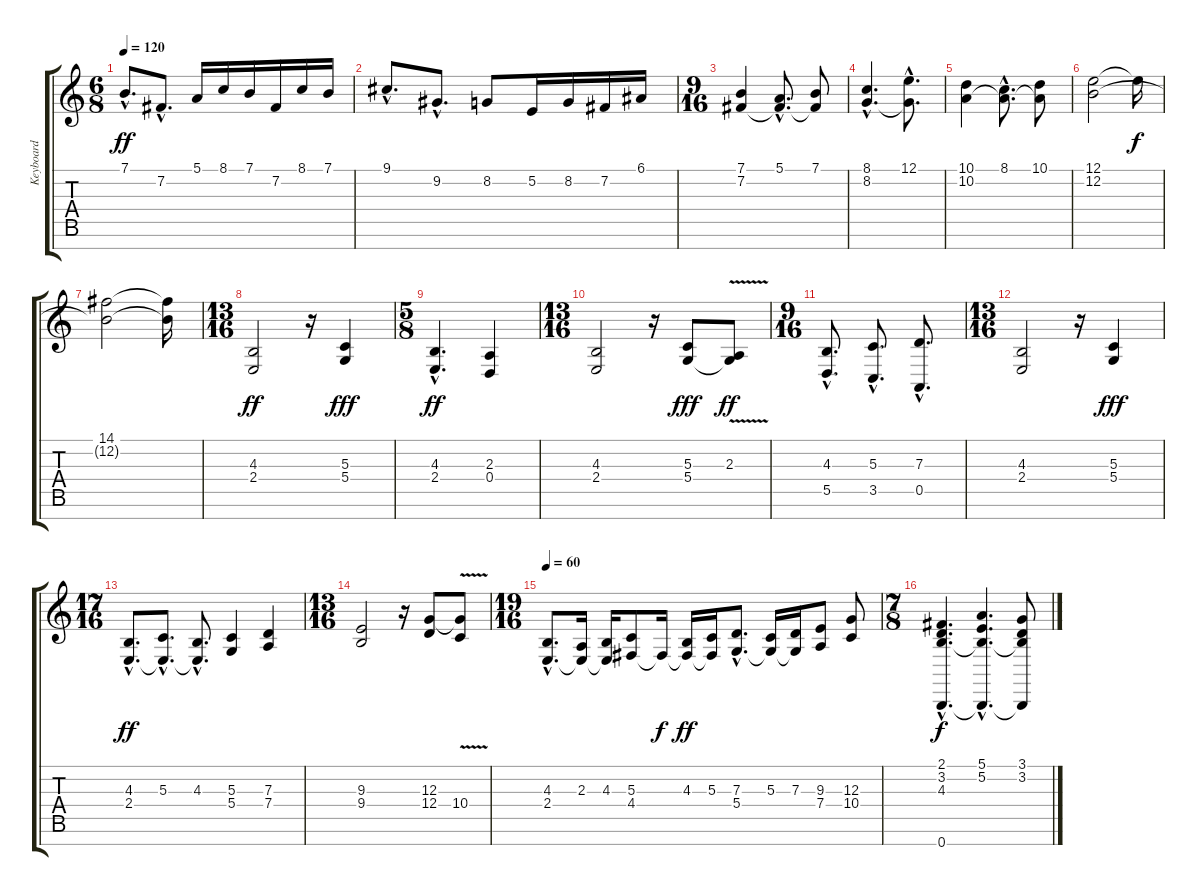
\track ("Keyboard" "Keyboard") {instrument stringensemble1}
\staff {score tabs}
\tuning (E4 B3 G3 D3 A2 E2 B1) {hide}
\ts (6 8)
\tempo 120
\clef g2
\ks c
7.1{hac}.8{d dy ff} 7.2{hac}.8{d} 5.1.16 8.1.16 7.1.16 7.2.16 8.1.16 7.1.16 |
9.1{hac}.8{d} 9.2{hac}.8{d} 8.2.8 5.2.16 8.2.16 7.2.16 6.1.16 |
\ts (9 16)
(7.1 7.2).4{volume 10} (5.1{hac} 7.2{hac t}).8{d} (7.1 7.2{t}).8 |
(8.1{hac} 8.2{hac}).4{d} (12.1{hac} 8.2{hac t}).8{d} |
(10.1 10.2).4 (8.1{hac} 10.2{hac t}).8{d} (10.1 10.2{t}).8 |
(12.1 12.2).2 12.1{t}.16{dy f} |
(14.1 12.2{t}).2 (14.1{t} 12.2{t}).16 |
\ts (13 16)
(4.3 2.4).2{dy ff volume 14} r.16 (5.3 5.4).4{dy fff} |
\ts (5 8)
(4.3{hac} 2.4{hac}).4{d dy ff} (2.3 0.4).4 |
\ts (13 16)
(4.3 2.4).2 r.16 (5.3 5.4).8{dy fff} (2.3{v} 5.4{t}).8{dy ff} |
\ts (9 16)
(4.3{hac} 5.5{hac}).8{d} (5.3{hac} 3.5{hac}).8{d} (7.3{hac} 0.5{hac}).8{d} |
\ts (13 16)
(4.3 2.4).2 r.16 (5.3 5.4).4{dy fff} |
\ts (17 16)
(4.3{hac} 2.4{hac}).8{d dy ff} (5.3{hac} 2.4{hac t}).8{d} (4.3{hac} 2.4{hac t}).8{d} (5.3 5.4).4 (7.3 7.4).4 |
\ts (13 16)
(9.3 9.4).2 r.16 (12.3 12.4).8 (12.3{t} 10.4{v}).8 |
\ts (19 16)
\tempo 60
(4.3{hac} 2.4{hac}).8{d} (2.3 2.4{t}).16 (4.3 2.4{t}).16 (5.3 4.4).8 4.4{t}.16{dy f} (4.3 4.4{t}).16{dy ff} (5.3 4.4{t}).16 (7.3{hac} 5.4{hac}).8{d} (5.3 5.4{t}).16 (7.3 5.4{t}).16 (9.3 7.4).8 (12.3 10.4).8 |
\ts (7 8)
(2.1{hac} 3.2{hac} 4.3{hac} 0.7{hac}).4{d dy f volume 16} (5.1{hac} 5.2{hac} 4.3{hac t} 0.7{hac t}).4{d} (3.1 3.2 4.3{t} 0.7{t}).8
